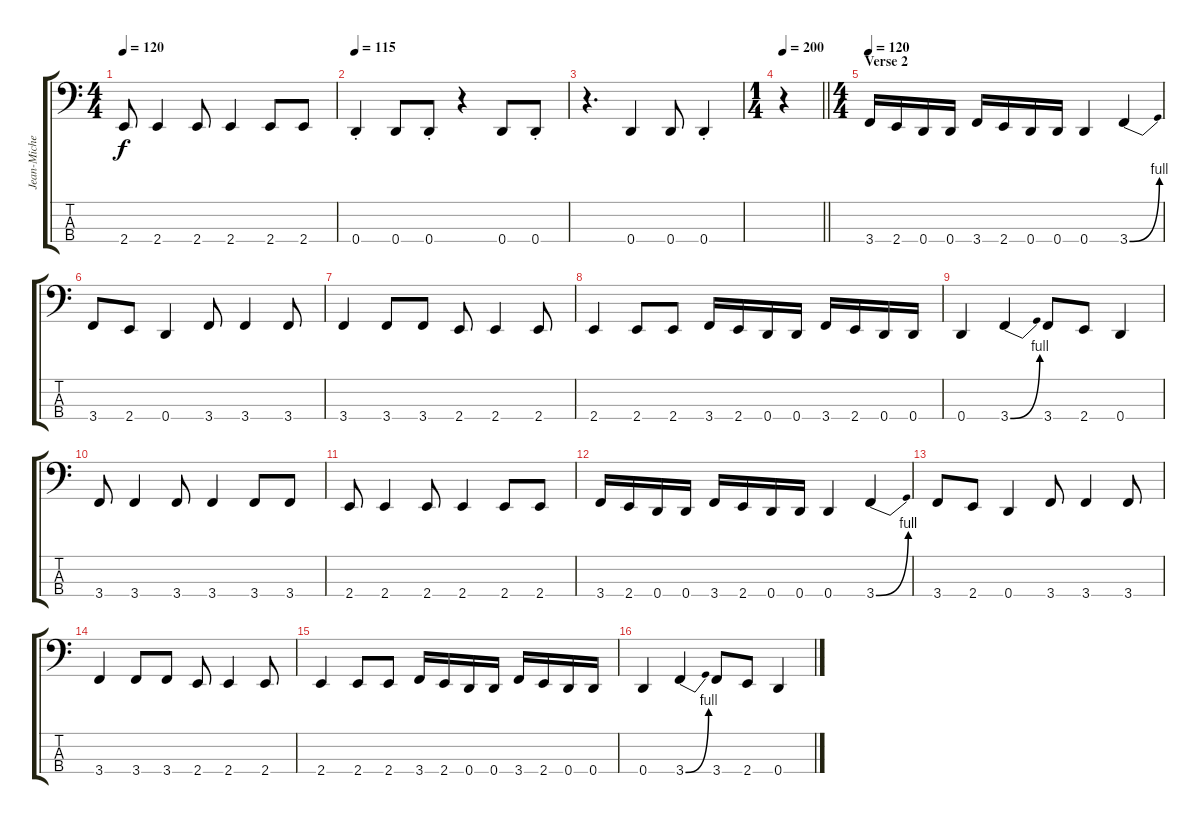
\track ("Jean-Michel Labadie" "Jean-Miche") {instrument electricbassfinger}
\staff {score tabs}
\tuning (F2 C2 G1 D1) {hide}
\ts (4 4)
\tempo 120
\clef f4
\ks c
2.4.8{dy f} 2.4.4 2.4.8 2.4.4 2.4.8 2.4.8 |
\tempo 115
0.4{st}.4 0.4.8 0.4{st}.8 r.4 0.4.8 0.4{st}.8 |
r.4{d} 0.4.4 0.4.8 0.4{st}.4 |
\ts (1 4)
\tempo 200
\barLineRight lightlight
r.4 |
\ts (4 4)
\section ("" "Verse 2")
\tempo 120
3.4.16 2.4.16 0.4.16 0.4.16 3.4.16 2.4.16 0.4.16 0.4.16 0.4.4 3.4{be (bend 0 0 60 4)}.4 |
3.4.8 2.4.8 0.4.4 3.4.8 3.4.4 3.4.8 |
3.4.4 3.4.8 3.4.8 2.4.8 2.4.4 2.4.8 |
2.4.4 2.4.8 2.4.8 3.4.16 2.4.16 0.4.16 0.4.16 3.4.16 2.4.16 0.4.16 0.4.16 |
0.4.4 3.4{be (bend 0 0 60 4)}.4 3.4.8 2.4.8 0.4.4 |
3.4.8 3.4.4 3.4.8 3.4.4 3.4.8 3.4.8 |
2.4.8 2.4.4 2.4.8 2.4.4 2.4.8 2.4.8 |
3.4.16 2.4.16 0.4.16 0.4.16 3.4.16 2.4.16 0.4.16 0.4.16 0.4.4 3.4{be (bend 0 0 60 4)}.4 |
3.4.8 2.4.8 0.4.4 3.4.8 3.4.4 3.4.8 |
3.4.4 3.4.8 3.4.8 2.4.8 2.4.4 2.4.8 |
2.4.4 2.4.8 2.4.8 3.4.16 2.4.16 0.4.16 0.4.16 3.4.16 2.4.16 0.4.16 0.4.16 |
0.4.4 3.4{be (bend 0 0 60 4)}.4 3.4.8 2.4.8 0.4.4
